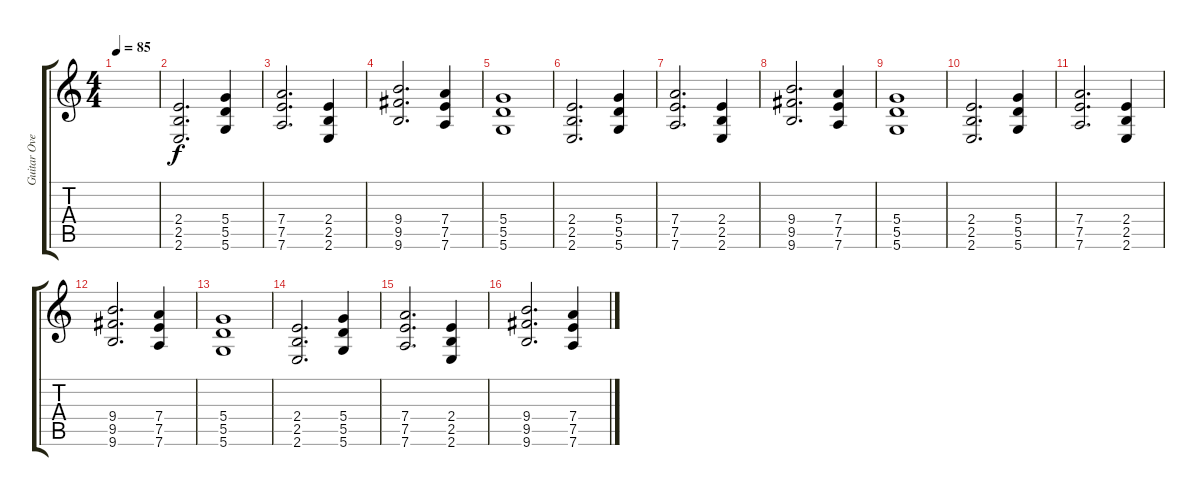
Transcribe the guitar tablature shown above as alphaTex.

\track ("Guitar Overdub" "Guitar Ove") {instrument overdrivenguitar}
\staff {score tabs}
\tuning (E4 B3 G3 D3 A2 D2) {hide}
\ts (4 4)
\tempo 85
\clef g2
\ks c
|
(2.4 2.5 2.6).2{d volume 10} (5.4 5.5 5.6).4 |
(7.4 7.5 7.6).2{d} (2.4 2.5 2.6).4 |
(9.4 9.5 9.6).2{d} (7.4 7.5 7.6).4 |
(5.4 5.5 5.6).1 |
(2.4 2.5 2.6).2{d} (5.4 5.5 5.6).4 |
(7.4 7.5 7.6).2{d} (2.4 2.5 2.6).4 |
(9.4 9.5 9.6).2{d} (7.4 7.5 7.6).4 |
(5.4 5.5 5.6).1 |
(2.4 2.5 2.6).2{d} (5.4 5.5 5.6).4 |
(7.4 7.5 7.6).2{d} (2.4 2.5 2.6).4 |
(9.4 9.5 9.6).2{d} (7.4 7.5 7.6).4 |
(5.4 5.5 5.6).1 |
(2.4 2.5 2.6).2{d} (5.4 5.5 5.6).4 |
(7.4 7.5 7.6).2{d} (2.4 2.5 2.6).4 |
(9.4 9.5 9.6).2{d} (7.4 7.5 7.6).4
